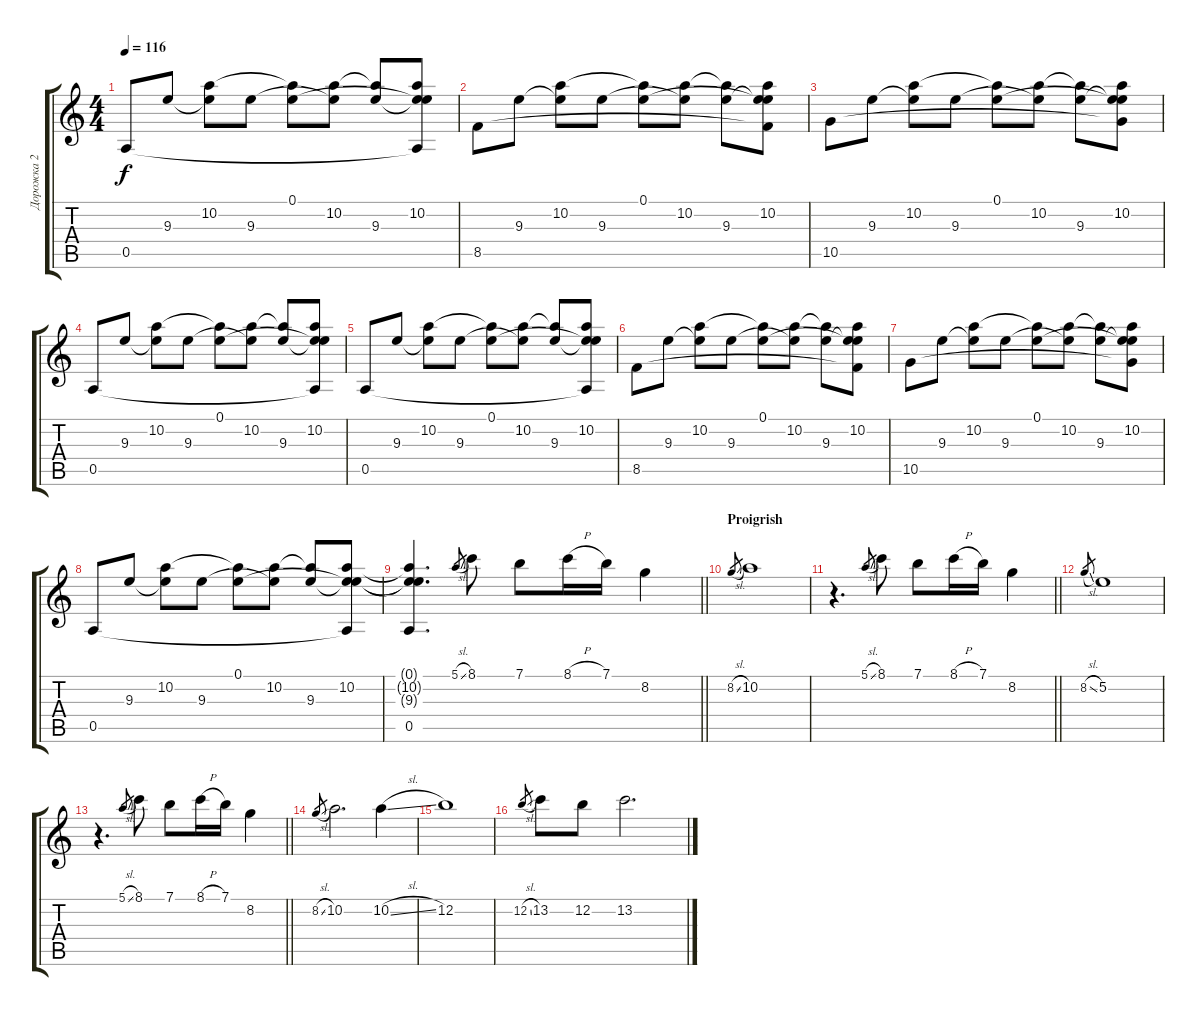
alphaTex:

\track ("Дорожка 2" "Дорожка 2") {instrument acousticguitarsteel}
\staff {score tabs}
\tuning (E4 B3 G3 D3 A2 E2) {hide}
\ts (4 4)
\tempo 116
\clef g2
\ks c
0.5.8{dy f} 9.3.8 (10.2 9.3{t}).8 9.3.8 (0.1 10.2{t}).8 (10.2 9.3{t}).8 (10.2{t} 9.3).8 (0.1{t} 10.2 9.3{t} 0.5{t}).8 |
8.5.8 9.3.8 (10.2 9.3{t}).8 9.3.8 (0.1 10.2{t}).8 (10.2 9.3{t}).8 (10.2{t} 9.3).8 (0.1{t} 10.2 9.3{t} 8.5{t}).8 |
10.5.8 9.3.8 (10.2 9.3{t}).8 9.3.8 (0.1 10.2{t}).8 (10.2 9.3{t}).8 (10.2{t} 9.3).8 (0.1{t} 10.2 9.3{t} 10.5{t}).8 |
0.5.8 9.3.8 (10.2 9.3{t}).8 9.3.8 (0.1 10.2{t}).8 (10.2 9.3{t}).8 (10.2{t} 9.3).8 (0.1{t} 10.2 9.3{t} 0.5{t}).8 |
0.5.8 9.3.8 (10.2 9.3{t}).8 9.3.8 (0.1 10.2{t}).8 (10.2 9.3{t}).8 (10.2{t} 9.3).8 (0.1{t} 10.2 9.3{t} 0.5{t}).8 |
8.5.8 9.3.8 (10.2 9.3{t}).8 9.3.8 (0.1 10.2{t}).8 (10.2 9.3{t}).8 (10.2{t} 9.3).8 (0.1{t} 10.2 9.3{t} 8.5{t}).8 |
10.5.8 9.3.8 (10.2 9.3{t}).8 9.3.8 (0.1 10.2{t}).8 (10.2 9.3{t}).8 (10.2{t} 9.3).8 (0.1{t} 10.2 9.3{t} 10.5{t}).8 |
0.5.8 9.3.8 (10.2 9.3{t}).8 9.3.8 (0.1 10.2{t}).8 (10.2 9.3{t}).8 (10.2{t} 9.3).8 (0.1{t} 10.2 9.3{t} 0.5{t}).8 |
\barLineRight lightlight
(0.1{t} 10.2{t} 9.3{t} 0.5).4{d} 5.1{sl}.8{gr} 8.1.8 7.1.8 8.1{h}.16 7.1.16 8.2.4 |
\section ("" "Proigrish")
8.2{sl}.8{gr} 10.2.1 |
\barLineRight lightlight
r.4{d} 5.1{sl}.8{gr} 8.1.8 7.1.8 8.1{h}.16 7.1.16 8.2.4 |
8.2{sl}.8{gr} 5.2.1 |
\barLineRight lightlight
r.4{d} 5.1{sl}.8{gr} 8.1.8 7.1.8 8.1{h}.16 7.1.16 8.2.4 |
8.2{sl}.8{gr} 10.2.2{d} 10.2{sl}.4 |
12.2.1 |
12.2{sl}.8{gr} 13.2.8 12.2.8 13.2.2{d}
